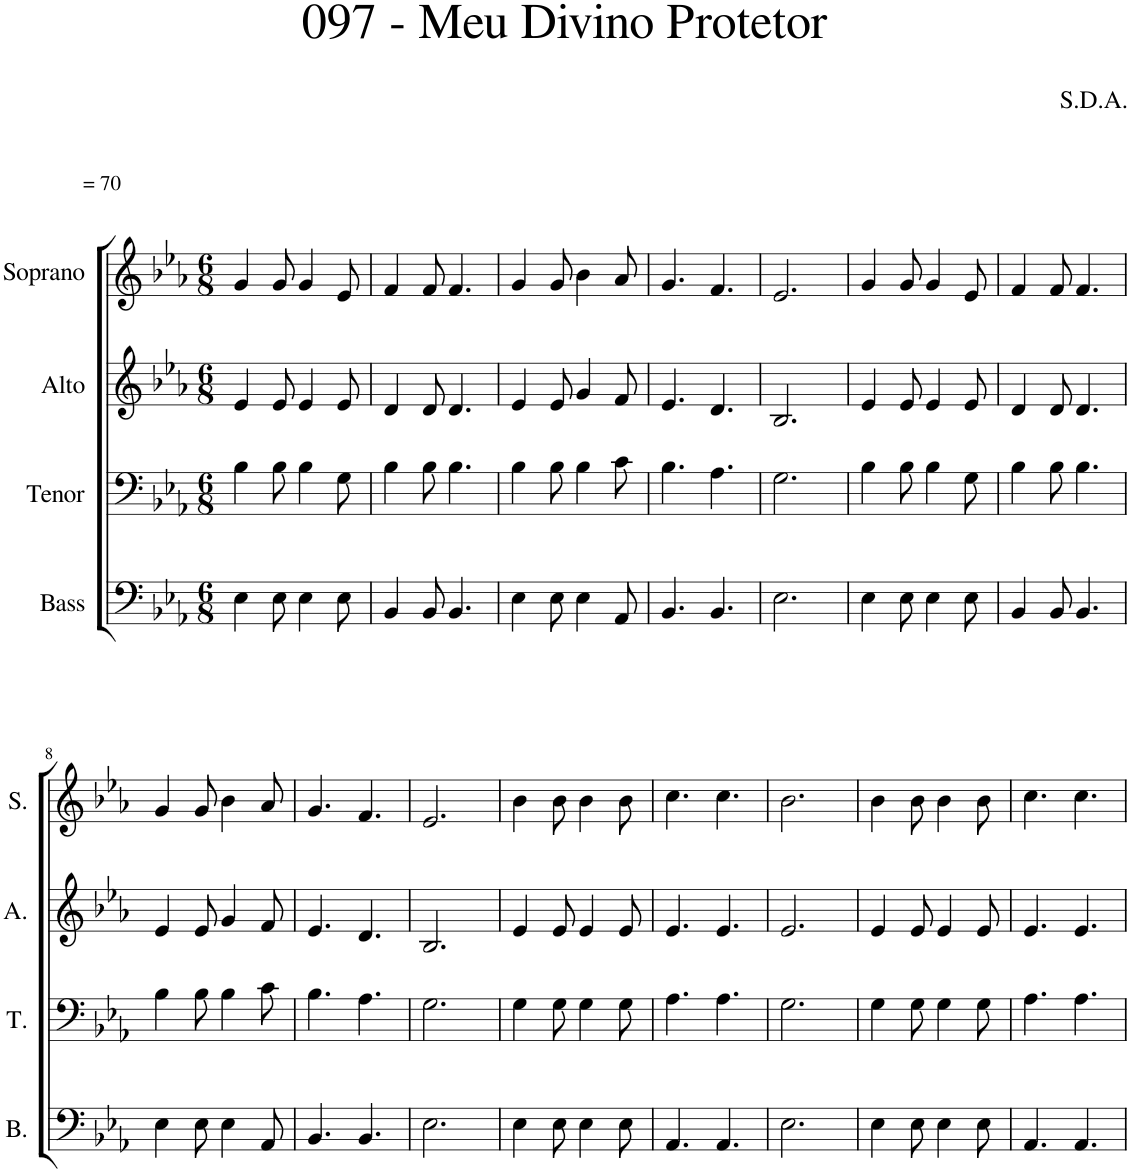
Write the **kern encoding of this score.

**kern	**kern	**kern	**kern
*part4	*part3	*part2	*part1
*staff4	*staff3	*staff2	*staff1
*I"Bass	*I"Tenor	*I"Alto	*I"Soprano
*I'B.	*I'T.	*I'A.	*I'S.
*clefF4	*clefF4	*clefG2	*clefG2
*k[b-e-a-]	*k[b-e-a-]	*k[b-e-a-]	*k[b-e-a-]
*M6/8	*M6/8	*M6/8	*M6/8
=1	=1	=1	=1
!	!	!	!LO:TX:a:t== 70
4E-\	4B-\	4e-/	4g/
8E-\	8B-\	8e-/	8g/
4E-\	4B-\	4e-/	4g/
8E-\	8G\	8e-/	8e-/
=2	=2	=2	=2
4BB-/	4B-\	4d/	4f/
8BB-/	8B-\	8d/	8f/
4.BB-/	4.B-\	4.d/	4.f/
=3	=3	=3	=3
4E-\	4B-\	4e-/	4g/
8E-\	8B-\	8e-/	8g/
4E-\	4B-\	4g/	4b-\
8AA-/	8c\	8f/	8a-/
=4	=4	=4	=4
4.BB-/	4.B-\	4.e-/	4.g/
4.BB-/	4.A-\	4.d/	4.f/
=5	=5	=5	=5
2.E-\	2.G\	2.B-/	2.e-/
=6	=6	=6	=6
4E-\	4B-\	4e-/	4g/
8E-\	8B-\	8e-/	8g/
4E-\	4B-\	4e-/	4g/
8E-\	8G\	8e-/	8e-/
=7	=7	=7	=7
4BB-/	4B-\	4d/	4f/
8BB-/	8B-\	8d/	8f/
4.BB-/	4.B-\	4.d/	4.f/
!!LO:LB:g=z
=8	=8	=8	=8
4E-\	4B-\	4e-/	4g/
8E-\	8B-\	8e-/	8g/
4E-\	4B-\	4g/	4b-\
8AA-/	8c\	8f/	8a-/
=9	=9	=9	=9
4.BB-/	4.B-\	4.e-/	4.g/
4.BB-/	4.A-\	4.d/	4.f/
=10	=10	=10	=10
2.E-\	2.G\	2.B-/	2.e-/
=11	=11	=11	=11
4E-\	4G\	4e-/	4b-\
8E-\	8G\	8e-/	8b-\
4E-\	4G\	4e-/	4b-\
8E-\	8G\	8e-/	8b-\
=12	=12	=12	=12
4.AA-/	4.A-\	4.e-/	4.cc\
4.AA-/	4.A-\	4.e-/	4.cc\
=13	=13	=13	=13
2.E-\	2.G\	2.e-/	2.b-\
=14	=14	=14	=14
4E-\	4G\	4e-/	4b-\
8E-\	8G\	8e-/	8b-\
4E-\	4G\	4e-/	4b-\
8E-\	8G\	8e-/	8b-\
=15	=15	=15	=15
4.AA-/	4.A-\	4.e-/	4.cc\
4.AA-/	4.A-\	4.e-/	4.cc\
=	=	=	=
*-	*-	*-	*-
